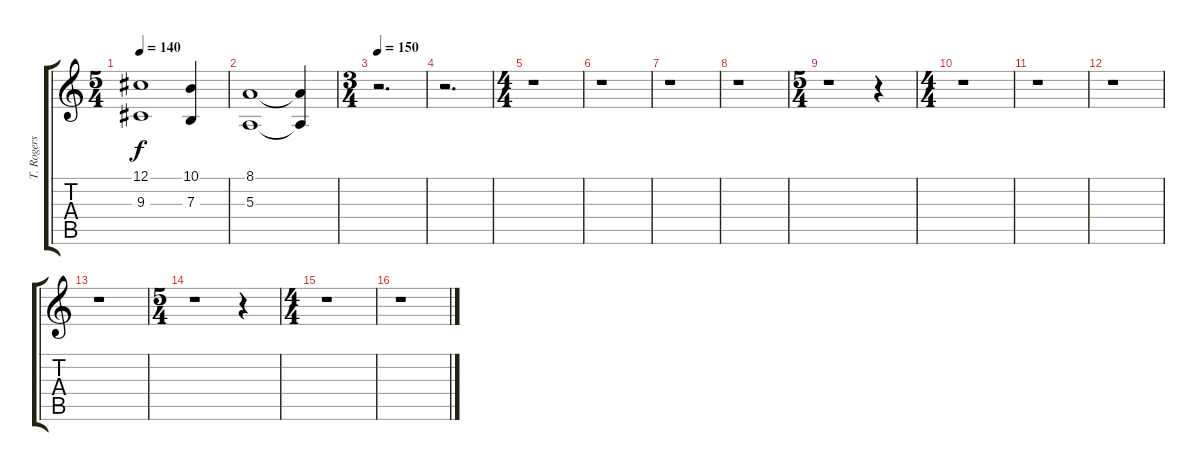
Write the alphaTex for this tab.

\track ("T. Rogers Keys" "T. Rogers ") {instrument lead2sawtooth}
\staff {score tabs}
\tuning (Db4 Ab3 E3 B2 Gb2 Db2) {hide}
\ts (5 4)
\tempo 140
\clef g2
\ks c
(12.1{t} 9.3{t}).1{dy f} (10.1 7.3).4 |
(8.1 5.3).1 (8.1{t} 5.3{t}).4 |
\ts (3 4)
\tempo 150
r.2{d} |
r.2{d} |
\ts (4 4)
r.1 |
r.1 |
r.1 |
r.1 |
\ts (5 4)
r.1 r.4 |
\ts (4 4)
r.1 |
r.1 |
r.1 |
r.1 |
\ts (5 4)
r.1 r.4 |
\ts (4 4)
r.1 |
r.1
